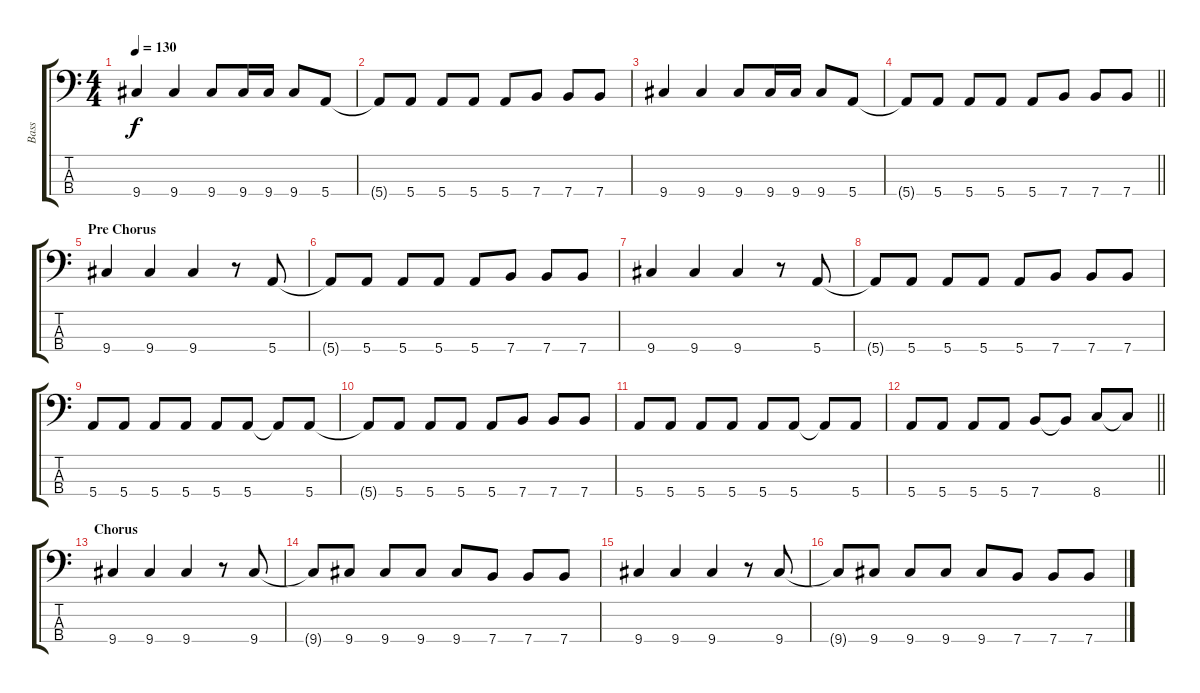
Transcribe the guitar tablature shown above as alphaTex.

\track ("Bass" "Bass") {instrument electricbassfinger}
\staff {score tabs}
\tuning (G2 D2 A1 E1) {hide}
\ts (4 4)
\tempo 130
\clef f4
\ks c
9.4.4{dy f} 9.4.4 9.4.8 9.4.16 9.4.16 9.4.8 5.4.8 |
5.4{t}.8 5.4.8 5.4.8 5.4.8 5.4.8 7.4.8 7.4.8 7.4.8 |
9.4.4 9.4.4 9.4.8 9.4.16 9.4.16 9.4.8 5.4.8 |
\barLineRight lightlight
5.4{t}.8 5.4.8 5.4.8 5.4.8 5.4.8 7.4.8 7.4.8 7.4.8 |
\section ("" "Pre Chorus")
9.4.4 9.4.4 9.4.4 r.8 5.4.8 |
5.4{t}.8 5.4.8 5.4.8 5.4.8 5.4.8 7.4.8 7.4.8 7.4.8 |
9.4.4 9.4.4 9.4.4 r.8 5.4.8 |
5.4{t}.8 5.4.8 5.4.8 5.4.8 5.4.8 7.4.8 7.4.8 7.4.8 |
5.4.8 5.4.8 5.4.8 5.4.8 5.4.8 5.4.8 5.4{t}.8 5.4.8 |
5.4{t}.8 5.4.8 5.4.8 5.4.8 5.4.8 7.4.8 7.4.8 7.4.8 |
5.4.8 5.4.8 5.4.8 5.4.8 5.4.8 5.4.8 5.4{t}.8 5.4.8 |
\barLineRight lightlight
5.4.8 5.4.8 5.4.8 5.4.8 7.4.8 7.4{t}.8 8.4.8 8.4{t}.8 |
\section ("" "Chorus")
9.4.4 9.4.4 9.4.4 r.8 9.4.8 |
9.4{t}.8 9.4.8 9.4.8 9.4.8 9.4.8 7.4.8 7.4.8 7.4.8 |
9.4.4 9.4.4 9.4.4 r.8 9.4.8 |
9.4{t}.8 9.4.8 9.4.8 9.4.8 9.4.8 7.4.8 7.4.8 7.4.8
